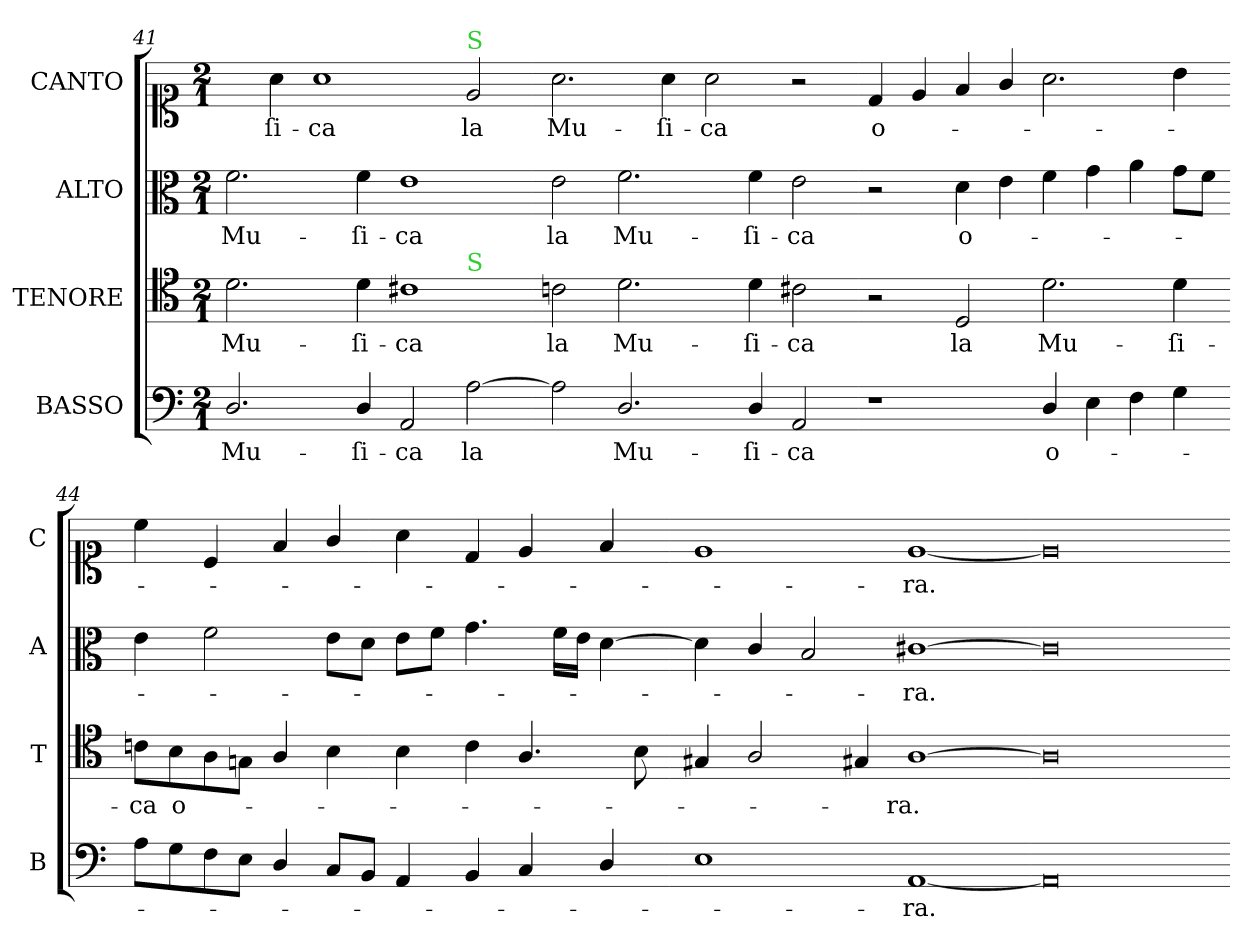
**kern	**text	**kern	**text	**kern	**text	**kern	**text
*part4	*part4	*part3	*part3	*part2	*part2	*part1	*part1
*staff4	*staff4	*staff3	*staff3	*staff2	*staff2	*staff1	*staff1
*I"BASSO	*	*I"TENORE	*	*I"ALTO	*	*I"CANTO	*
*I'B	*	*I'T	*	*I'A	*	*I'C	*
*clefF4	*	*clefC4	*	*clefC3	*	*clefC1	*
*k[]	*	*k[]	*	*k[]	*	*k[]	*
*A:aeo	*	*A:aeo	*	*A:aeo	*	*A:aeo	*
*M2/1	*	*M2/1	*	*M2/1	*	*M2/1	*
=41	=41	=41	=41	=41	=41	=41	=41
*	*	*^	*	*	*	*	*
2.D/	Mu-	2.d\	1.ryy	Mu-	2.f\	Mu-	4ryy	.
.	.	.	.	.	.	.	4a\	-ſi-
.	.	.	.	.	.	.	1a	-ca
4D/	-ſi-	4d\	.	-ſi-	4f\	-ſi-	.	.
2AA/	-ca	1c#X	.	-ca	1e	-ca	.	.
!	!	!	!	!	!	!	!LO:TX:a:color=limegreen:t=S	!
!	!	!	!LO:TX:a:color=limegreen:t=S	!	!	!	!	!
[2A\	la	.	2ryy	.	.	.	2e/	la
*	*	*v	*v	*	*	*	*	*
=42-	=42-	=42-	=42-	=42-	=42-	=42-	=42-
2A\]	.	2cn\	la	2e\	la	2.a\	Mu-
2.D/	Mu-	2.d\	Mu-	2.f\	Mu-	.	.
.	.	.	.	.	.	4a\	-ſi-
.	.	.	.	.	.	2a\	-ca
4D/	-ſi-	4d\	-ſi-	4f\	-ſi-	.	.
2AA/	-ca	2c#X\	-ca	2e\	-ca	2r	.
=43-	=43-	=43-	=43-	=43-	=43-	=43-	=43-
1r	.	2r	.	2r	.	4d/	o-
.	.	.	.	.	.	4e/	.
.	.	2D/	la	4d\	o-	4f/	.
.	.	.	.	4e\	.	4g/	.
4D/	o-	2.d\	Mu-	4f\	.	2.a\	.
4E\	.	.	.	4g\	.	.	.
4F\	.	.	.	4a\	.	.	.
4G\	.	4d\	-ſi-	8g\L	.	4b\	.
.	.	.	.	8f\J	.	.	.
=44-	=44-	=44-	=44-	=44-	=44-	=44-	=44-
8A\L	.	8cn\L	-ca	4e\	.	4cc\	.
8G\	.	8B\	o-	.	.	.	.
8F\	.	8A\	.	2f\	.	4c/	.
8E\J	.	8Gn\J	.	.	.	.	.
4D/	.	4A/	.	.	.	4f/	.
8C/L	.	4B\	.	8e\L	.	4g/	.
8BB/J	.	.	.	8d\J	.	.	.
4AA/	.	4B\	.	8e\L	.	4a\	.
.	.	.	.	8f\J	.	.	.
4BB/	.	4c\	.	4.g\	.	4d/	.
4C/	.	4.A/	.	.	.	4e/	.
.	.	.	.	16f\LL	.	.	.
.	.	.	.	16e\JJ	.	.	.
4D/	.	.	.	[4d\	.	4f/	.
.	.	8B\	.	.	.	.	.
=45-	=45-	=45-	=45-	=45-	=45-	=45-	=45-
1E	.	4G#X/	.	4d\]	.	1e	.
.	.	2A/	.	4c/	.	.	.
.	.	.	.	2B/	.	.	.
.	.	4G#X/	.	.	.	.	.
[1AA	-ra.	[1A	-ra.	[1c#X	-ra.	[1e	-ra.
=46-	=46-	=46-	=46-	=46-	=46-	=46-	=46-
0AA]	.	0A]	.	0c#]	.	0e]	.
=-	=-	=-	=-	=-	=-	=-	=-
*-	*-	*-	*-	*-	*-	*-	*-
